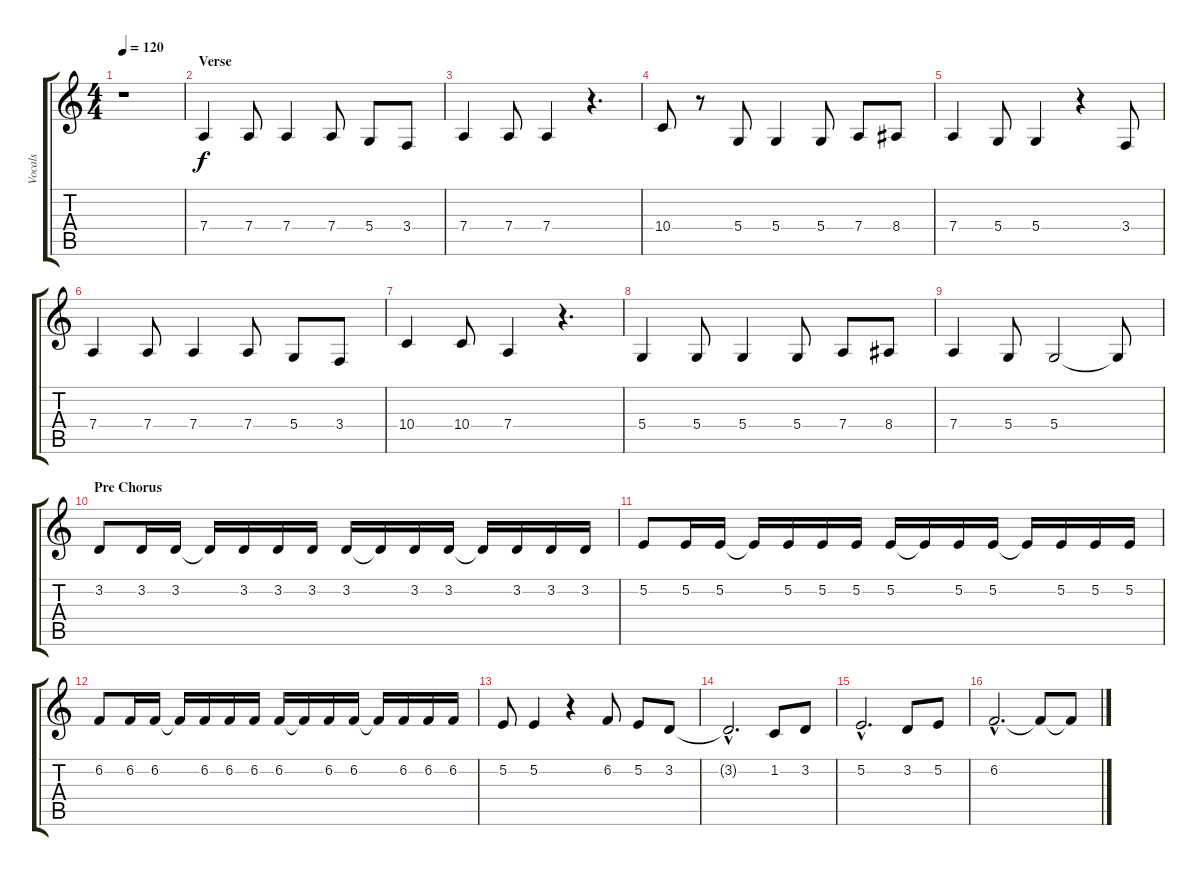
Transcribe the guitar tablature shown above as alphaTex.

\track ("Vocals" "Vocals") {instrument lead8bassandlead}
\staff {score tabs}
\tuning (E4 B3 G3 D3 A2 E2) {hide}
\ts (4 4)
\tempo 120
\clef g2
\ks c
r.1{dy f} |
\section ("" "Verse")
7.4.4 7.4.8 7.4.4 7.4.8 5.4.8 3.4.8 |
7.4.4 7.4.8 7.4.4 r.4{d} |
10.4.8 r.8 5.4.8 5.4.4 5.4.8 7.4.8 8.4.8 |
7.4.4 5.4.8 5.4.4 r.4 3.4.8 |
7.4.4 7.4.8 7.4.4 7.4.8 5.4.8 3.4.8 |
10.4.4 10.4.8 7.4.4 r.4{d} |
5.4.4 5.4.8 5.4.4 5.4.8 7.4.8 8.4.8 |
7.4.4 5.4.8 5.4.2 5.4{t}.8 |
\section ("" "Pre Chorus")
3.2.8 3.2.16 3.2.16 3.2{t}.16 3.2.16 3.2.16 3.2.16 3.2.16 3.2{t}.16 3.2.16 3.2.16 3.2{t}.16 3.2.16 3.2.16 3.2.16 |
5.2.8 5.2.16 5.2.16 5.2{t}.16 5.2.16 5.2.16 5.2.16 5.2.16 5.2{t}.16 5.2.16 5.2.16 5.2{t}.16 5.2.16 5.2.16 5.2.16 |
6.2.8 6.2.16 6.2.16 6.2{t}.16 6.2.16 6.2.16 6.2.16 6.2.16 6.2{t}.16 6.2.16 6.2.16 6.2{t}.16 6.2.16 6.2.16 6.2.16 |
5.2.8 5.2.4 r.4 6.2.8 5.2.8 3.2.8 |
3.2{hac t}.2{d} 1.2.8 3.2.8 |
5.2{hac}.2{d} 3.2.8 5.2.8 |
6.2{hac}.2{d} 6.2{t}.8 6.2{t}.8
